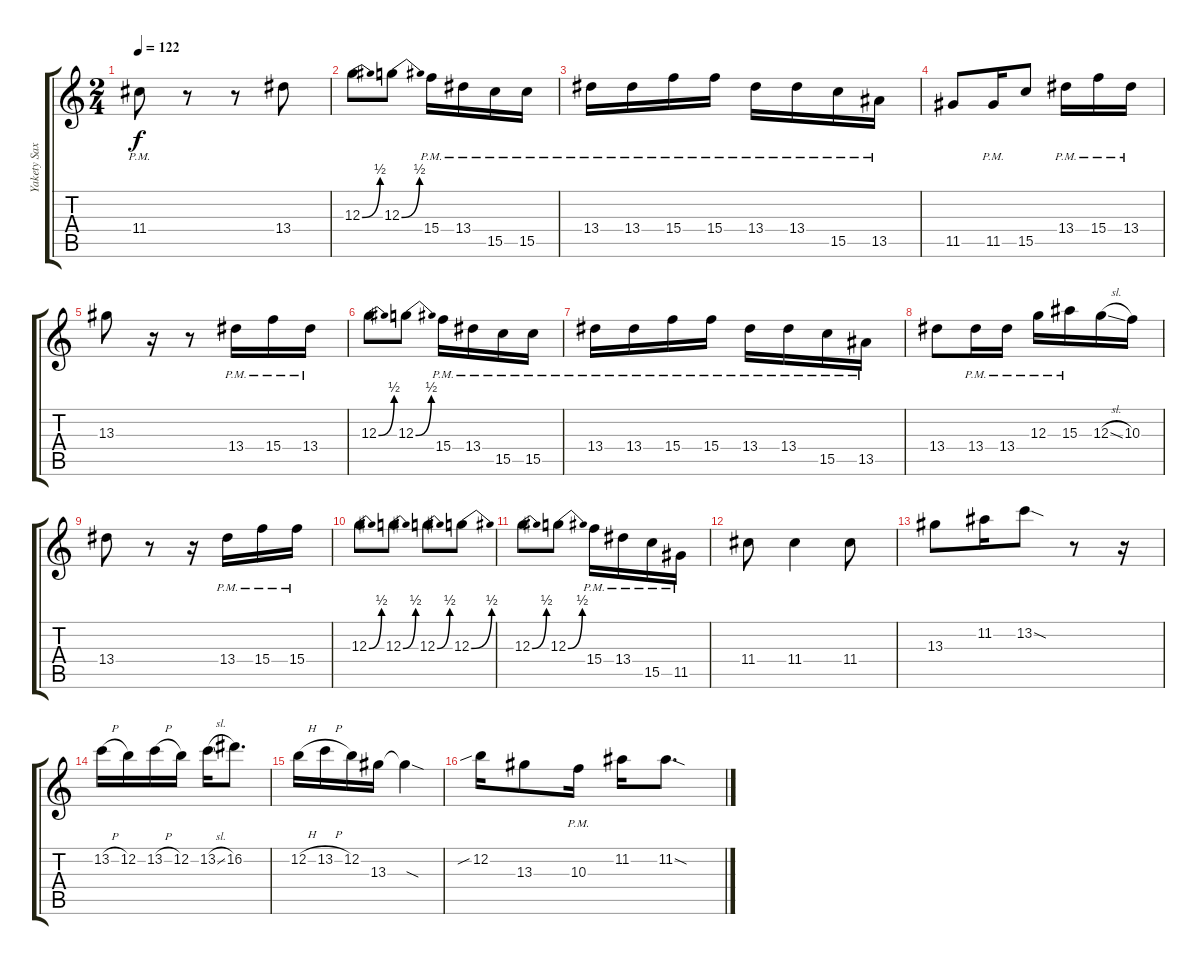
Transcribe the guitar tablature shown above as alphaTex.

\track ("Yakety Sax" "Yakety Sax") {instrument overdrivenguitar}
\staff {score tabs}
\tuning (E4 B3 G3 D3 A2 E2) {hide}
\ts (2 4)
\tempo 122
\clef g2
\ks c
11.4{pm}.8{dy f} r.8 r.8 13.4.8 |
12.3{be (bend 0 0 60 2)}.8 12.3{be (bend 0 0 60 2)}.8 15.4{pm}.16 13.4{pm}.16 15.5{pm}.16 15.5{pm}.16 |
13.4{pm}.16 13.4{pm}.16 15.4{pm}.16 15.4{pm}.16 13.4{pm}.16 13.4{pm}.16 15.5{pm}.16 13.5{pm}.16 |
11.5.8 11.5{pm}.16 15.5.8 13.4{pm}.16 15.4{pm}.16 13.4{pm}.16 |
13.3.8 r.16 r.8 13.4{pm}.16 15.4{pm}.16 13.4{pm}.16 |
12.3{be (bend 0 0 60 2)}.8 12.3{be (bend 0 0 60 2)}.8 15.4{pm}.16 13.4{pm}.16 15.5{pm}.16 15.5{pm}.16 |
13.4{pm}.16 13.4{pm}.16 15.4{pm}.16 15.4{pm}.16 13.4{pm}.16 13.4{pm}.16 15.5{pm}.16 13.5{pm}.16 |
13.4.8 13.4{pm}.16 13.4{pm}.16 12.3{pm}.16 15.3{pm}.16 12.3{sl}.16 10.3.16 |
13.4.8 r.8 r.16 13.4{pm}.16 15.4{pm}.16 15.4{pm}.16 |
12.3{be (bend 0 0 60 2)}.8 12.3{be (bend 0 0 60 2)}.8 12.3{be (bend 0 0 60 2)}.8 12.3{be (bend 0 0 60 2)}.8 |
12.3{be (bend 0 0 60 2)}.8 12.3{be (bend 0 0 60 2)}.8 15.4{pm}.16 13.4{pm}.16 15.5{pm}.16 11.5{pm}.16 |
11.4.8 11.4.4 11.4.8 |
13.3.8 11.2.16 13.2{sod}.8 r.8 r.16 |
13.2{h}.16 12.2.16 13.2{h}.16 12.2.16 13.2{sl}.16 16.2.8{d} |
12.2{h}.16 13.2{h}.16 12.2.16 13.3.16 13.3{sod t}.4 |
12.2{sib}.16 13.3.8 10.3{pm}.16 11.2.16 11.2{sod}.8{d}
